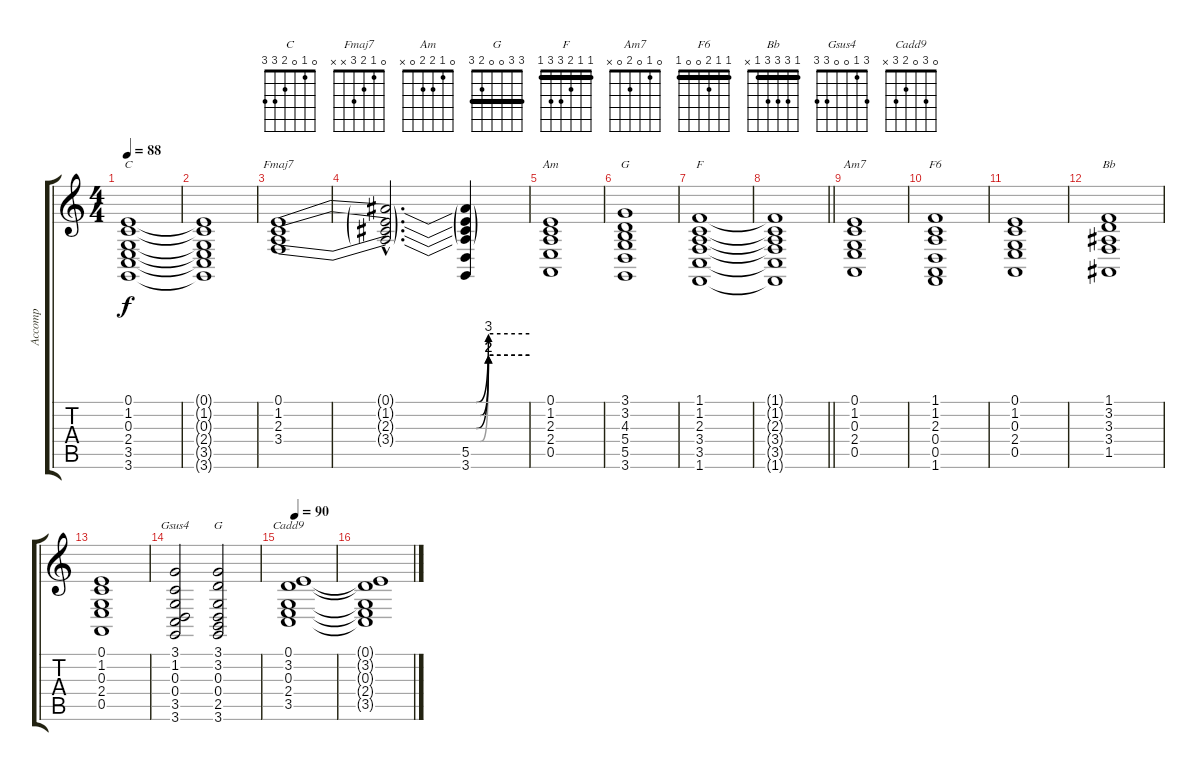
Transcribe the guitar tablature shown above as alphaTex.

\track ("Accomp" "Accomp") {instrument stringensemble1}
\staff {score tabs}
\tuning (E4 B3 G3 D3 A2 E2) {hide}
\chord ("C" 0 1 0 2 3 3)
\chord ("Fmaj7" 0 1 2 3 x x)
\chord ("Am" 0 1 2 2 0 x)
\chord ("G" 3 3 4 5 5 3) {barre 3}
\chord ("F" 1 1 2 3 3 1) {barre 1}
\chord ("Am7" 0 1 0 2 0 x)
\chord ("F6" 1 1 2 0 0 1) {barre 1}
\chord ("Bb" 1 3 3 3 1 x) {barre 1}
\chord ("Gsus4" 3 1 0 0 3 3)
\chord ("G" 3 3 0 0 2 3) {barre 3}
\chord ("Cadd9" 0 3 0 2 3 x)
\ts (4 4)
\tempo 88
\clef g2
\ks c
(0.1 1.2 0.3 2.4 3.5 3.6).1{ch "C" dy f} |
(0.1{t} 1.2{t} 0.3{t} 2.4{t} 3.5{t} 3.6{t}).1 |
(0.1{be (custom 0 0 47 0 50 12 60 12)} 1.2{be (custom 0 0 48 0 50 8 60 8)} 2.3{be (custom 0 0 47 0 50 8 60 8)} 3.4{be (custom 0 0 48 0 50 8 60 8)}).1{ch "Fmaj7"} |
(0.1{hac t} 1.2{hac t} 2.3{hac t} 3.4{hac t}).2{d} (0.1{t} 1.2{t} 2.3{t} 3.4{t} 5.5 3.6).4 |
(0.1 1.2 2.3 2.4 0.5).1{ch "Am"} |
(3.1 3.2 4.3 5.4 5.5 3.6).1{ch "G"} |
(1.1 1.2 2.3 3.4 3.5 1.6).1{ch "F"} |
\barLineRight lightlight
(1.1{t} 1.2{t} 2.3{t} 3.4{t} 3.5{t} 1.6{t}).1 |
(0.1 1.2 0.3 2.4 0.5).1{ch "Am7"} |
(1.1 1.2 2.3 0.4 0.5 1.6).1{ch "F6"} |
(0.1 1.2 0.3 2.4 0.5).1 |
(1.1 3.2 3.3 3.4 1.5).1{ch "Bb"} |
(0.1 1.2 0.3 2.4 0.5).1 |
(3.1 1.2 0.3 0.4 3.5 3.6).2{ch "Gsus4"} (3.1 3.2 0.3 0.4 2.5 3.6).2{ch "G"} |
\tempo 90
(0.1 3.2 0.3 2.4 3.5).1{ch "Cadd9"} |
(0.1{t} 3.2{t} 0.3{t} 2.4{t} 3.5{t}).1
